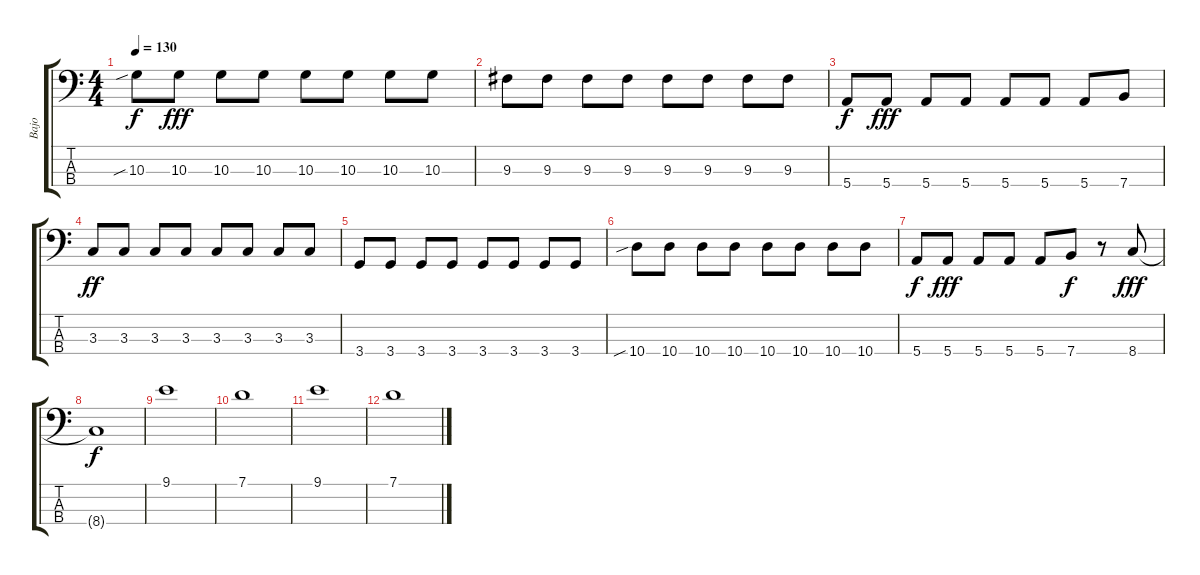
\track ("Bajo" "Bajo") {instrument electricbassfinger}
\staff {score tabs}
\tuning (G2 D2 A1 E1) {hide}
\ts (4 4)
\tempo 130
\clef f4
\ks c
10.3{sib}.8{dy f} 10.3.8{dy fff} 10.3.8 10.3.8 10.3.8 10.3.8 10.3.8 10.3.8 |
9.3.8 9.3.8 9.3.8 9.3.8 9.3.8 9.3.8 9.3.8 9.3.8 |
5.4.8{dy f} 5.4.8{dy fff} 5.4.8 5.4.8 5.4.8 5.4.8 5.4.8 7.4.8 |
3.3.8{dy ff} 3.3.8 3.3.8 3.3.8 3.3.8 3.3.8 3.3.8 3.3.8 |
3.4.8 3.4.8 3.4.8 3.4.8 3.4.8 3.4.8 3.4.8 3.4.8 |
10.4{sib}.8 10.4.8 10.4.8 10.4.8 10.4.8 10.4.8 10.4.8 10.4.8 |
5.4.8{dy f} 5.4.8{dy fff} 5.4.8 5.4.8 5.4.8 7.4.8{dy f} r.8 8.4.8{dy fff} |
8.4{t}.1{dy f} |
9.1.1 |
7.1.1 |
9.1.1 |
7.1.1
